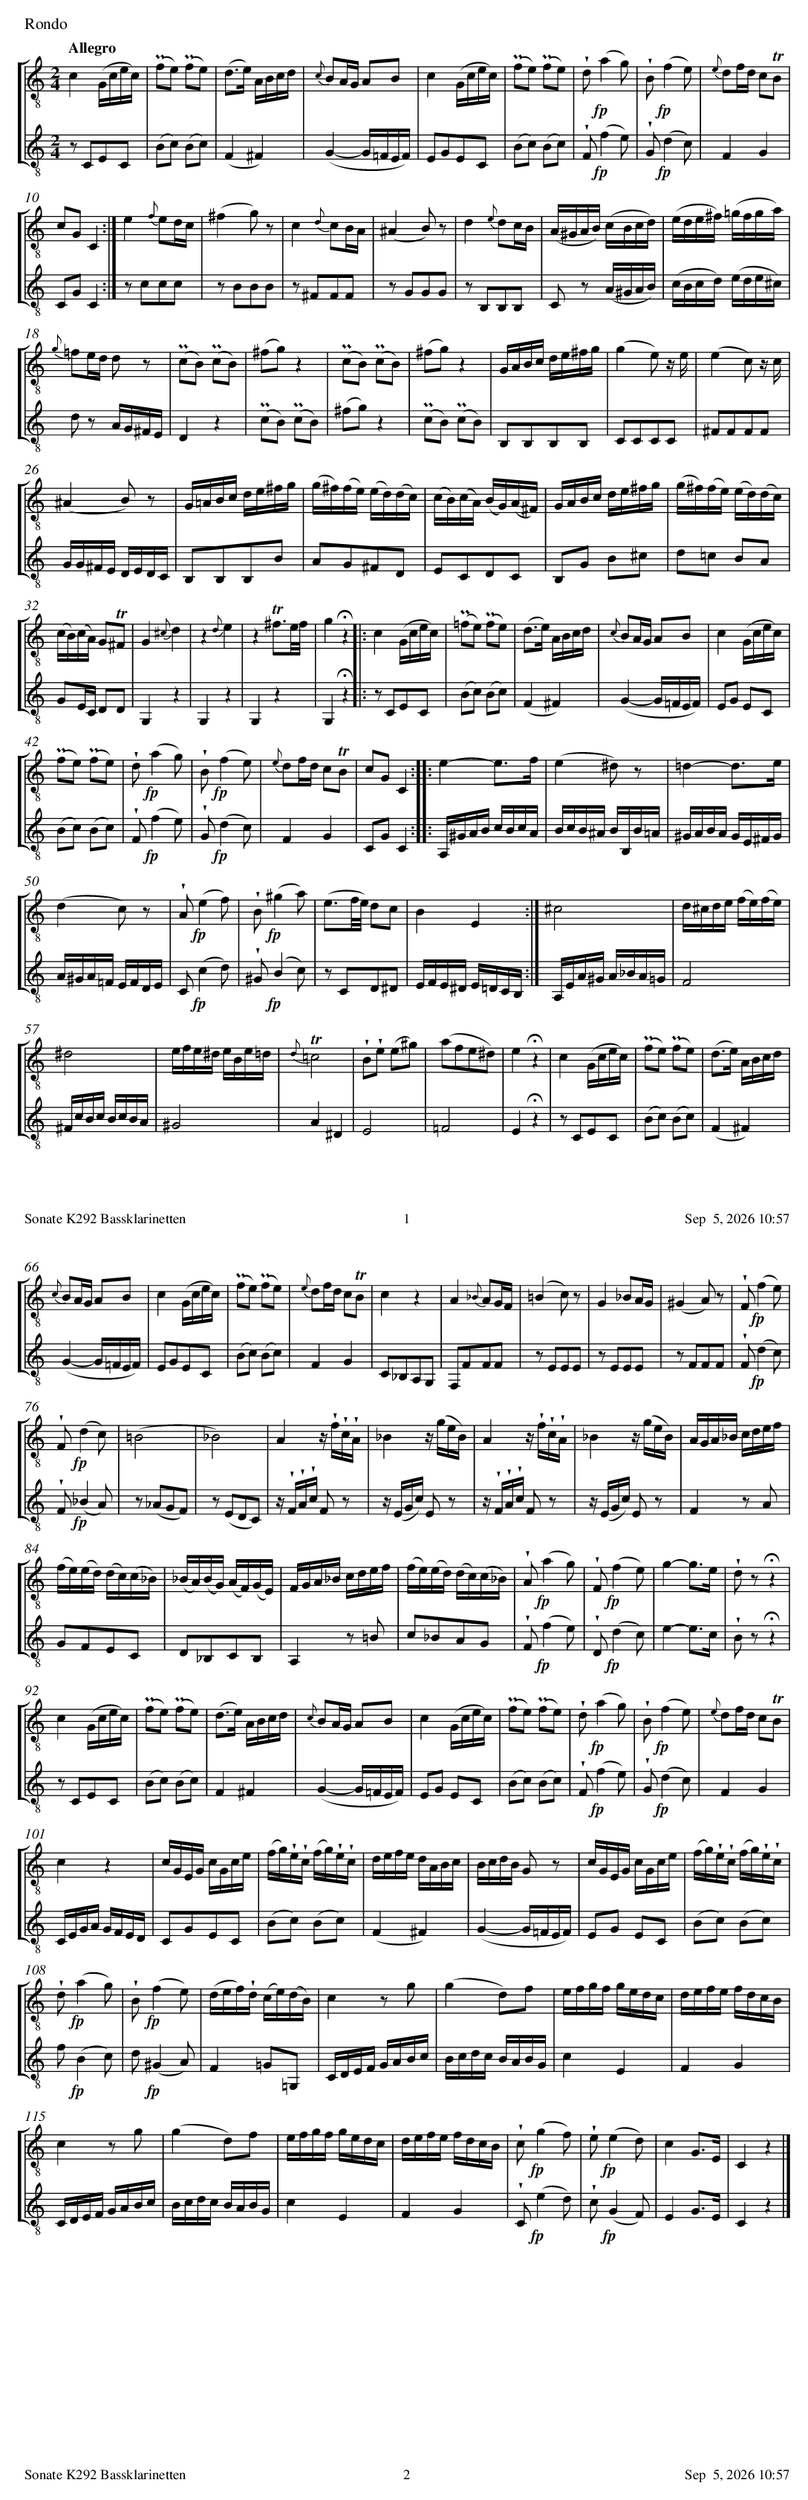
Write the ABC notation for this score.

X:1
%%score [1 | 2]
L:1/8
M:4/4
K:Cmaj
V:1 clef=treble_8
V:2 clef=treble_8
%%text Rondo
V:1
[Q:"Allegro"][M:2/4] C2 (G,/2C/2E/2C/2) | (!uppermordent!FE) (!uppermordent!FE) | (D>E) A,/2B,/2C/2D/2 |{C}B,A,/2G,/2 A,B, | C2 (G,/2C/2E/2C/2) | (!uppermordent!FE) (!uppermordent!FE) | !wedge!D (!fp!A2 G) | !wedge!B, (!fp!F2 E) | {E}DF/2D/2 C!trill!B, |
CG, C,2 :| E2 {F}ED/2C/2 | (^F2 G) z | C2 {D}CB,/2A,/2 | (^A,2 B,) z | D2 {E}DC/2B,/2 | (A,/2^G,/2A,/2B,/2) (C/2B,/2C/2D/2) | (E/2D/2E/2^F/2) (=G/2F/2G/2A/2) |
{G}=FE/2D/2 D z | (!uppermordent!CB,) (!uppermordent!CB,) | (^FG) z2 | (!uppermordent!CB,) (!uppermordent!CB,) | (^FG) z2 | G,/2A,/2B,/2C/2 D/2E/2^F/2G/2 | (G2 E) z/2 E/2 | (E2 C) z/2 C/2 |
(^A,2 B,) z | G,/2=A,/2B,/2C/2 D/2E/2^F/2G/2 | (G/2^F/2)(F/2E/2) (E/2D/2)(D/2C/2) | (C/2B,/2)(C/2A,/2) (B,/2G,/2)(A,/2^F,/2) | G,/2A,/2B,/2C/2 D/2E/2^F/2G/2 | (G/2^F/2)(F/2E/2) (E/2D/2)(D/2C/2) |
(C/2B,/2)(C/2A,/2) G,!trill!^F, | G,2 {^C}D2 | z2 {D}E2 | z2 !trill!^F3/2E/4F/4 | G2 !fermata!z2 |: C2 (G,/2C/2E/2C/2) | (!uppermordent!=FE) (!uppermordent!FE) | (D>E) A,/2B,/2C/2D/2 | {C}B,A,/2G,/2 A,B, | C2 (G,/2C/2E/2C/2) |
(!uppermordent!FE) (!uppermordent!FE) | !wedge!D (!fp!A2 G) | !wedge!B, (!fp!F2 E) | {E}DF/2D/2 C!trill!B, | CG, C,2 :: E2- E>F | (E2 ^D) z | =D2- D>E |
(D2 C) z | !wedge!A, (!fp!E2 F) | !wedge!B, (!fp!^G2 A) | (E3/2F/4E/4) DC | B,2 E,2 :| ^C4 | D/2^C/2D/2E/2 (F/2E/2)(F/2E/2) |
^D4 | E/2F/2E/2^D/2 E/2B,/2E/2=D/2 | {D}!trill!=C4 | !wedge!B,!wedge!E (E^G) | (AFE^D) | E2 !fermata!z2 | C2 (G,/2C/2E/2C/2) | (!uppermordent!FE) (!uppermordent!FE) | (D>E) A,/2B,/2C/2D/2 |
{C}B,A,/2G,/2 A,B, | C2 (G,/2C/2E/2C/2) | (!uppermordent!FE) (!uppermordent!FE) | {E}DF/2D/2 C!trill!B, | C2 z2 | A,2 {_B,}A,G,/2F,/2 | (=B,2 C) z | G,2 _B,A,/2G,/2 | (^G,2 A,) z | !wedge!F, (!fp!F2 E) |
!wedge!F, (!fp!D2 C) | (=B,4 | _B,4) | A,2 z/2 !wedge!F/2!wedge!C/2!wedge!A,/2 | _B,2 z/2 (G/2E/2B,/2) | A,2 z/2 !wedge!F/2!wedge!C/2!wedge!A,/2 | _B,2 z/2 (G/2E/2B,/2) | A,/2G,/2A,/2_B,/2 C/2D/2E/2F/2 |
(F/2E/2)(E/2D/2) (D/2C/2)(C/2_B,/2) | (_B,/2A,/2)(B,/2G,/2) (A,/2F,/2)(G,/2E,/2) | F,/2G,/2A,/2_B,/2 C/2D/2E/2F/2 | (F/2E/2)(E/2D/2) (D/2C/2)(C/2_B,/2) | !wedge!A, (!fp!A2 G) | !wedge!F, (!fp!F2 E) | G2- G>E | !wedge!D z !fermata!z2 |
C2 (G,/2C/2E/2C/2) | (!uppermordent!FE) (!uppermordent!FE) | (D>E) A,/2B,/2C/2D/2 | {C}B,A,/2G,/2 A,B, | C2 (G,/2C/2E/2C/2) | (!uppermordent!FE) (!uppermordent!FE) | !wedge!D (!fp!A2 G) | !wedge!B, (!fp!F2 E) | {E}DF/2D/2 C!trill!B, |
C2 z2 | C/2G,/2E,/2G,/2 C/2G,/2C/2E/2 | (F/2G/2)!wedge!E/2!wedge!C/2 (F/2G/2)!wedge!E/2!wedge!C/2 | D/2E/2F/2E/2 D/2A,/2B,/2C/2 | B,/2C/2D/2B,/2 G, z | C/2G,/2E,/2G,/2 C/2G,/2C/2E/2 | (F/2G/2)!wedge!E/2!wedge!C/2 (F/2G/2)!wedge!E/2!wedge!C/2 |
!wedge!D (!fp!A2 G) | !wedge!B, (!fp!F2 E) | (D/2E/2F/2)!wedge!D/2 (C/2E/2)(D/2B,/2) | C2 z G | (G2 D)F | E/2F/2G/2F/2 G/2E/2D/2C/2 | D/2E/2F/2E/2 F/2D/2C/2B,/2 |
C2 z G | (G2 D)F | E/2F/2G/2F/2 G/2E/2D/2C/2 | D/2E/2F/2E/2 F/2D/2C/2B,/2 | !wedge!C (!fp!G2 F) | !wedge!E (!fp!E2 D) | C2 G,>E, | C,2 z2 |]
V:2
[Q:"Allegro"][M:2/4] z C,E,C, | (B,C) (B,C) | (F,2 ^F,2) | (G,2- G,/2=F,/2E,/2F,/2) | E,G,E,C, | (B,C) (B,C) | !wedge!F, (!fp!F2 E) | !wedge!G, (!fp!D2 C) | F,2 G,2 |
C,G, C,2 :| z CCC | z B,B,B, | z ^F,F,F, | z G,G,G, | z B,,B,,B,, | C, z (A,/2^G,/2A,/2B,/2) | (C/2B,/2C/2D/2) (E/2D/2E/2^C/2) |
D z A,/2G,/2^F,/2E,/2 | D,2 z2 | (!uppermordent!CB,) (!uppermordent!CB,) | (^FG) z2 | (!uppermordent!CB,) (!uppermordent!CB,) | B,,B,,B,,B,, | C,C,C,C, | ^F,F,F,F, |
G,/2G,/2^F,/2E,/2 D,/2E,/2D,/2C,/2 | B,,B,,B,,B, | A,G,^F,D, | E,C,D,C, | B,,G, B,^C | D=C B,A, |
G,E,/2C,/2 D,D, | G,,2 z2 | G,,2 z2 | G,,2 z2 | G,,2 !fermata!z2 |: z C,E,C, | (B,C) (B,C) | (F,2 ^F,2) | (G,2- G,/2=F,/2E,/2F,/2) | E,G, E,C, |
(B,C) (B,C) | !wedge!F, (!fp!F2 E) | !wedge!G, (!fp!D2 C) | F,2 G,2 | C,G, C,2 :: A,,/2^G,/2A,/2B,/2 C/2B,/2C/2A,/2 | B,/2C/2B,/2^A,/2 B,/2B,,/2B,/2=A,/2 | ^G,/2A,/2B,/2A,/2 G,/2E,/2^F,/2G,/2 |
A,/2^G,/2A,/2=F,/2 E,/2F,/2D,/2E,/2 | C, (!fp!C2 D) | !wedge!^G, (!fp!B,2 C) | z C,D,^D, | E,/2F,/2E,/2^D,/2 E,/2=D,/2C,/2B,,/2 :| A,,/2E,/2A,/2^G,/2 A,/2_B,/2A,/2=G,/2 | F,4 |
^F,/2C/2B,/2C/2 B,/2C/2B,/2A,/2 | ^G,4 | A,2 ^D,2 | E,4 | =F,4 | E,2 !fermata!z2 | z C,E,C, | (B,C) (B,C) | (F,2 ^F,2) |
(G,2- G,/2=F,/2E,/2F,/2) | E,G,E,C, | (B,C) (B,C) | F,2 G,2 | C,_B,,A,,G,, | F,,F,F,F, | z E,E,E, | z E,E,E, | z F,F,F, | !wedge!F, (!fp!D2 C) |
!wedge!F, (!fp!_B,2 A,) | z (_A,G,F,) | z (E,D,C,) | z/2 !wedge!F,/2!wedge!A,/2!wedge!C/2 F, z | z/2 (E,/2G,/2C/2) E, z | z/2 !wedge!F,/2!wedge!A,/2!wedge!C/2 F, z | z/2 (E,/2G,/2C/2) E, z | F,2 z A, |
G,F,E,C, | D,_B,,C,B,, | A,,2 z =B, | C_B,A,G, | !wedge!F, (!fp!F2 E) | !wedge!D, (!fp!D2 C) | E2- E>C | !wedge!B, z !fermata!z2 |
z C,E,C, | (B,C) (B,C) | F,2 ^F,2 | (G,2- G,/2=F,/2E,/2F,/2) | E,G, E,C, | (B,C) (B,C) | !wedge!F, (!fp!F2 E) | !wedge!G, (!fp!D2 C) | F,2 G,2 |
C,/2E,/2G,/2A,/2 G,/2F,/2E,/2D,/2 | C,G,E,C, | (B,C) (B,C) | (F,2 ^F,2) | (G,2- G,/2=F,/2E,/2F,/2) | E,G, E,C, | (B,C) (B,C) |
F (!fp!B,2 C) | D (!fp!^G,2 A,) | F,2 =G,=G,, | C,/2D,/2E,/2F,/2 G,/2A,/2B,/2C/2 | B,/2C/2D/2C/2 B,/2A,/2B,/2G,/2 | C2 E,2 | F,2 G,2 |
C,/2D,/2E,/2F,/2 G,/2A,/2B,/2C/2 | B,/2C/2D/2C/2 B,/2A,/2B,/2G,/2 | C2 E,2 | F,2 G,2 | !wedge!C, (!fp!E2 D) | !wedge!C (!fp!G,2 F,) | E,2 G,>E, | C,2 z2 |]
